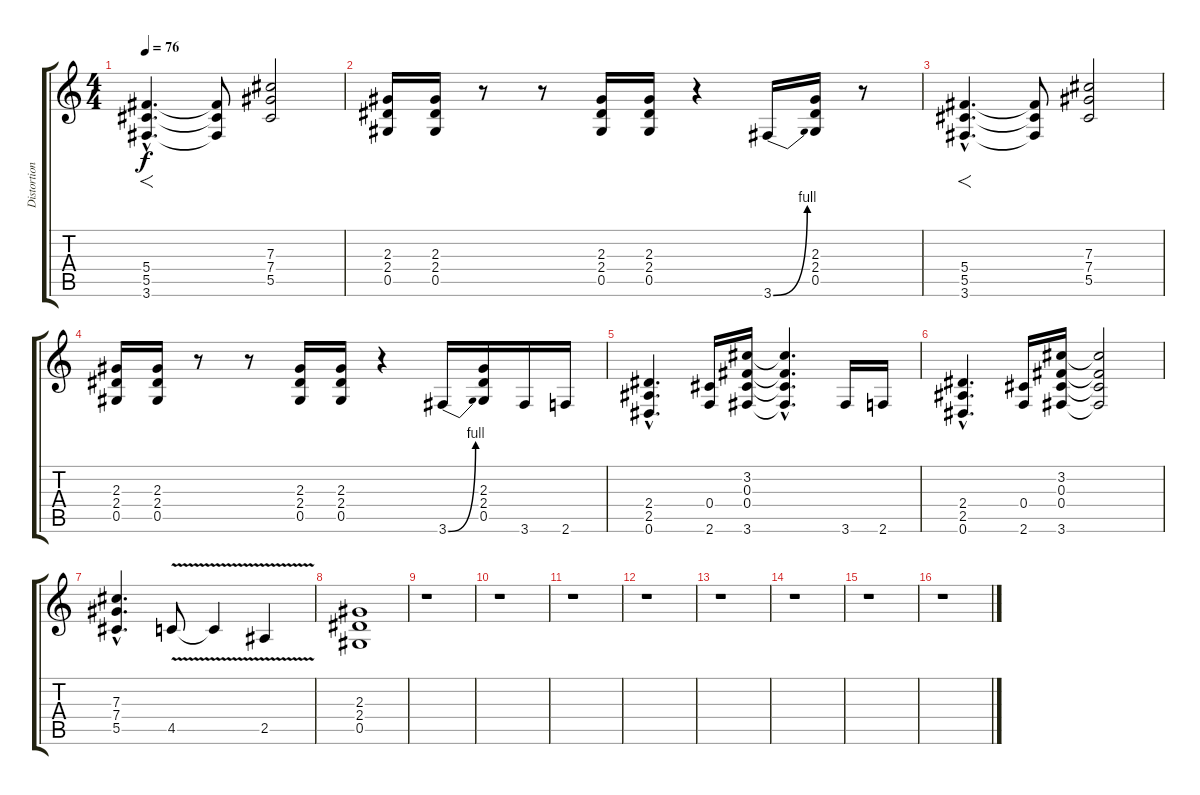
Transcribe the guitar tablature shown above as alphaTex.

\track ("Distortion Guitar" "Distortion") {instrument distortionguitar}
\staff {score tabs}
\tuning (Eb4 Bb3 Gb3 Db3 Ab2 Eb2) {hide}
\ts (4 4)
\tempo 76
\clef g2
\ks c
(5.4{hac} 5.5{hac} 3.6{hac}).4{f d dy f} (5.4{t} 5.5{t} 3.6{t}).8 (7.3 7.4 5.5).2 |
(2.3 2.4 0.5).16 (2.3 2.4 0.5).16 r.8 r.8 (2.3 2.4 0.5).16 (2.3 2.4 0.5).16 r.4 3.6{be (bend 0 0 60 4)}.16 (2.3 2.4 0.5).16 r.8 |
(5.4{hac} 5.5{hac} 3.6{hac}).4{f d} (5.4{t} 5.5{t} 3.6{t}).8 (7.3 7.4 5.5).2 |
(2.3 2.4 0.5).16 (2.3 2.4 0.5).16 r.8 r.8 (2.3 2.4 0.5).16 (2.3 2.4 0.5).16 r.4 3.6{be (bend 0 0 60 4)}.16 (2.3 2.4 0.5).16 3.6.16 2.6.16 |
(2.4{hac} 2.5{hac} 0.6{hac}).4{d} (0.4 2.6).16 (3.2 0.3 0.4 3.6).16 (3.2{hac t} 0.3{hac t} 0.4{hac t} 3.6{hac t}).4{d} 3.6.16 2.6.16 |
(2.4{hac} 2.5{hac} 0.6{hac}).4{d} (0.4 2.6).16 (3.2 0.3 0.4 3.6).16 (3.2{t} 0.3{t} 0.4{t} 3.6{t}).2 |
(7.3{hac} 7.4{hac} 5.5{hac}).4{d} 4.5{v}.8 4.5{t}.4 2.5{v}.4 |
(2.3 2.4 0.5).1 |
r.1 |
r.1 |
r.1 |
r.1 |
r.1 |
r.1 |
r.1 |
r.1
